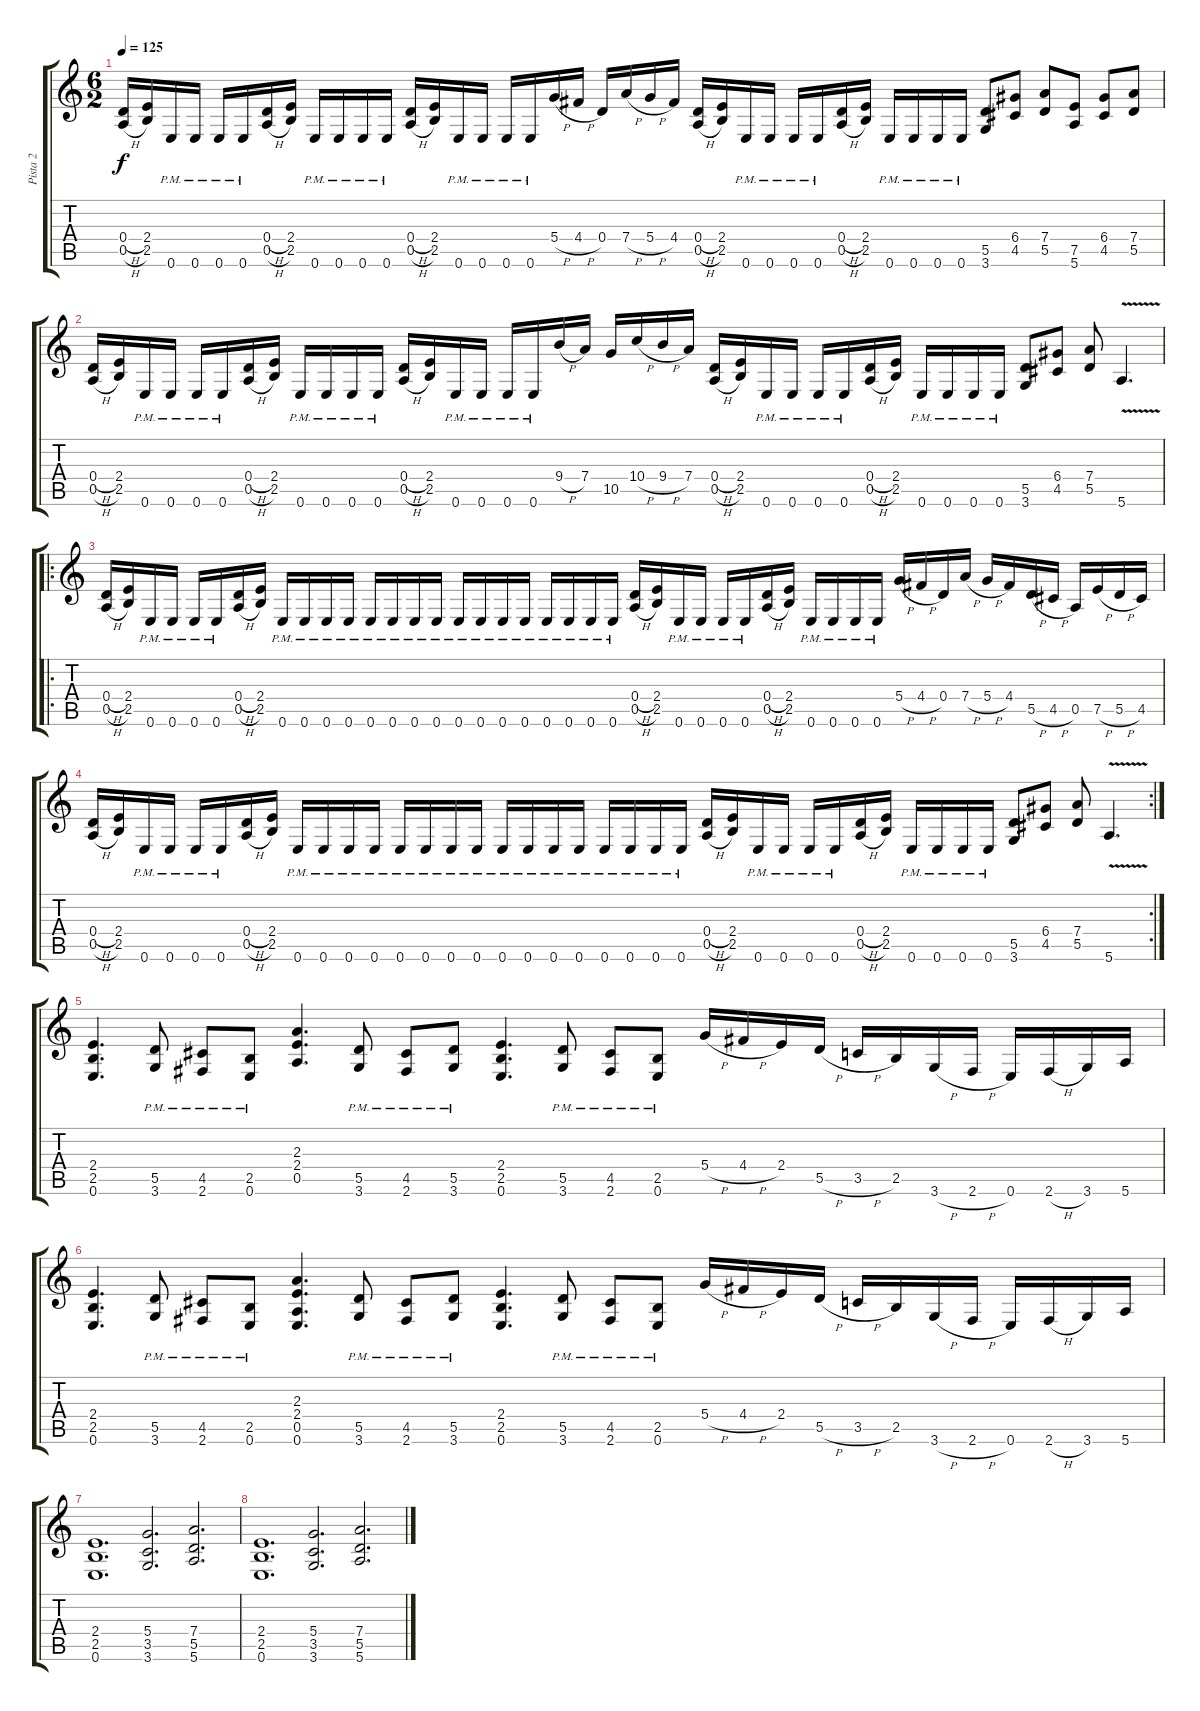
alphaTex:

\track ("Pista 2" "Pista 2") {instrument overdrivenguitar}
\staff {score tabs}
\tuning (E4 B3 G3 D3 A2 E2) {hide}
\ts (6 2)
\tempo 125
\clef g2
\ks c
(0.4{h} 0.5{h}).16{dy f} (2.4 2.5).16 0.6{pm}.16 0.6{pm}.16 0.6{pm}.16 0.6{pm}.16 (0.4{h} 0.5{h}).16 (2.4 2.5).16 0.6{pm}.16 0.6{pm}.16 0.6{pm}.16 0.6{pm}.16 (0.4{h} 0.5{h}).16 (2.4 2.5).16 0.6{pm}.16 0.6{pm}.16 0.6{pm}.16 0.6{pm}.16 5.4{h}.16 4.4{h}.16 0.4.16 7.4{h}.16 5.4{h}.16 4.4.16 (0.4{h} 0.5{h}).16 (2.4 2.5).16 0.6{pm}.16 0.6{pm}.16 0.6{pm}.16 0.6{pm}.16 (0.4{h} 0.5{h}).16 (2.4 2.5).16 0.6{pm}.16 0.6{pm}.16 0.6{pm}.16 0.6{pm}.16 (5.5 3.6).8 (6.4 4.5).8 (7.4 5.5).8 (7.5 5.6).8 (6.4 4.5).8 (7.4 5.5).8 |
(0.4{h} 0.5{h}).16 (2.4 2.5).16 0.6{pm}.16 0.6{pm}.16 0.6{pm}.16 0.6{pm}.16 (0.4{h} 0.5{h}).16 (2.4 2.5).16 0.6{pm}.16 0.6{pm}.16 0.6{pm}.16 0.6{pm}.16 (0.4{h} 0.5{h}).16 (2.4 2.5).16 0.6{pm}.16 0.6{pm}.16 0.6{pm}.16 0.6{pm}.16 9.4{h}.16 7.4.16 10.5.16 10.4{h}.16 9.4{h}.16 7.4.16 (0.4{h} 0.5{h}).16 (2.4 2.5).16 0.6{pm}.16 0.6{pm}.16 0.6{pm}.16 0.6{pm}.16 (0.4{h} 0.5{h}).16 (2.4 2.5).16 0.6{pm}.16 0.6{pm}.16 0.6{pm}.16 0.6{pm}.16 (5.5 3.6).8 (6.4 4.5).8 (7.4 5.5).8 5.6{v}.4{d} |
\ro
(0.4{h} 0.5{h}).16 (2.4 2.5).16 0.6{pm}.16 0.6{pm}.16 0.6{pm}.16 0.6{pm}.16 (0.4{h} 0.5{h}).16 (2.4 2.5).16 0.6{pm}.16 0.6{pm}.16 0.6{pm}.16 0.6{pm}.16 0.6{pm}.16 0.6{pm}.16 0.6{pm}.16 0.6{pm}.16 0.6{pm}.16 0.6{pm}.16 0.6{pm}.16 0.6{pm}.16 0.6{pm}.16 0.6{pm}.16 0.6{pm}.16 0.6{pm}.16 (0.4{h} 0.5{h}).16 (2.4 2.5).16 0.6{pm}.16 0.6{pm}.16 0.6{pm}.16 0.6{pm}.16 (0.4{h} 0.5{h}).16 (2.4 2.5).16 0.6{pm}.16 0.6{pm}.16 0.6{pm}.16 0.6{pm}.16 5.4{h}.16 4.4{h}.16 0.4.16 7.4{h}.16 5.4{h}.16 4.4.16 5.5{h}.16 4.5{h}.16 0.5.16 7.5{h}.16 5.5{h}.16 4.5.16 |
\rc 2
(0.4{h} 0.5{h}).16 (2.4 2.5).16 0.6{pm}.16 0.6{pm}.16 0.6{pm}.16 0.6{pm}.16 (0.4{h} 0.5{h}).16 (2.4 2.5).16 0.6{pm}.16 0.6{pm}.16 0.6{pm}.16 0.6{pm}.16 0.6{pm}.16 0.6{pm}.16 0.6{pm}.16 0.6{pm}.16 0.6{pm}.16 0.6{pm}.16 0.6{pm}.16 0.6{pm}.16 0.6{pm}.16 0.6{pm}.16 0.6{pm}.16 0.6{pm}.16 (0.4{h} 0.5{h}).16 (2.4 2.5).16 0.6{pm}.16 0.6{pm}.16 0.6{pm}.16 0.6{pm}.16 (0.4{h} 0.5{h}).16 (2.4 2.5).16 0.6{pm}.16 0.6{pm}.16 0.6{pm}.16 0.6{pm}.16 (5.5 3.6).8 (6.4 4.5).8 (7.4 5.5).8 5.6{v}.4{d} |
(2.4 2.5 0.6).4{d} (5.5{pm} 3.6{pm}).8 (4.5{pm} 2.6{pm}).8 (2.5{pm} 0.6{pm}).8 (2.3 2.4 0.5).4{d} (5.5{pm} 3.6{pm}).8 (4.5{pm} 2.6{pm}).8 (5.5{pm} 3.6{pm}).8 (2.4 2.5 0.6).4{d} (5.5{pm} 3.6{pm}).8 (4.5{pm} 2.6{pm}).8 (2.5{pm} 0.6{pm}).8 5.4{h}.16 4.4{h}.16 2.4.16 5.5{h}.16 3.5{h}.16 2.5.16 3.6{h}.16 2.6{h}.16 0.6.16 2.6{h}.16 3.6.16 5.6.16 |
(2.4 2.5 0.6).4{d} (5.5{pm} 3.6{pm}).8 (4.5{pm} 2.6{pm}).8 (2.5{pm} 0.6{pm}).8 (2.3 2.4 0.5 0.6).4{d} (5.5{pm} 3.6{pm}).8 (4.5{pm} 2.6{pm}).8 (5.5{pm} 3.6{pm}).8 (2.4 2.5 0.6).4{d} (5.5{pm} 3.6{pm}).8 (4.5{pm} 2.6{pm}).8 (2.5{pm} 0.6{pm}).8 5.4{h}.16 4.4{h}.16 2.4.16 5.5{h}.16 3.5{h}.16 2.5.16 3.6{h}.16 2.6{h}.16 0.6.16 2.6{h}.16 3.6.16 5.6.16 |
(2.4 2.5 0.6).1{d} (5.4 3.5 3.6).2{d} (7.4 5.5 5.6).2{d} |
(2.4 2.5 0.6).1{d} (5.4 3.5 3.6).2{d} (7.4 5.5 5.6).2{d}
